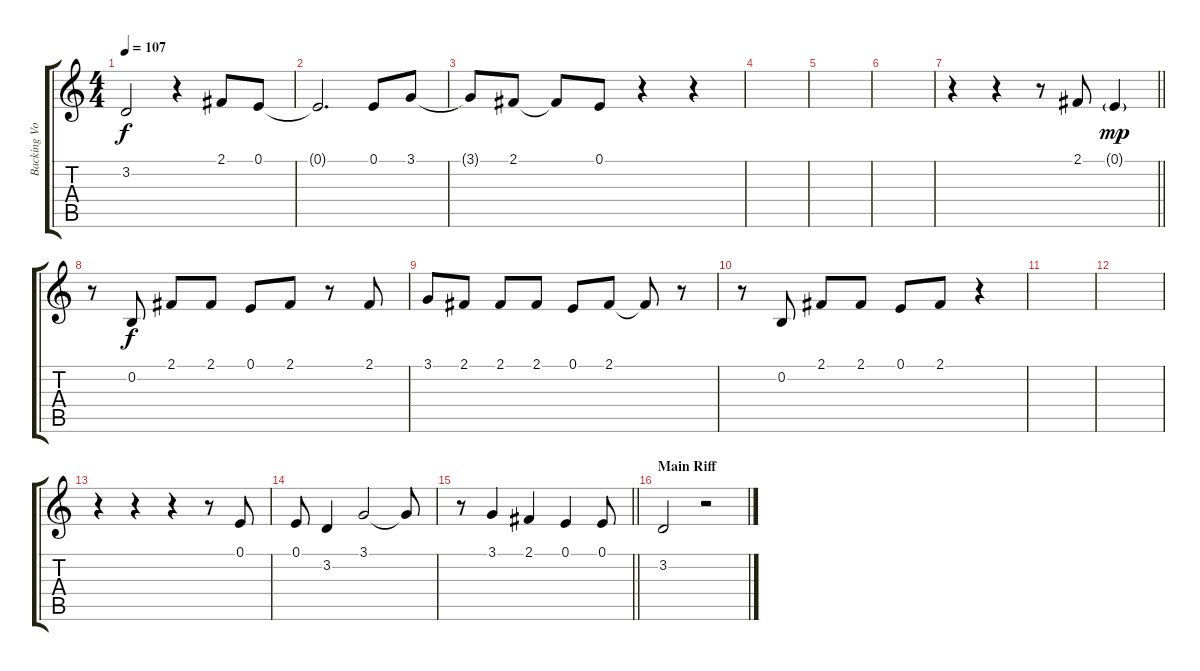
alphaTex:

\track ("Backing Vocals" "Backing Vo") {instrument lead6voice}
\staff {score tabs}
\tuning (E4 B3 G3 D3 A2 E2) {hide}
\ts (4 4)
\tempo 107
\clef g2
\ks c
3.2{t}.2{dy f} r.4 2.1.8 0.1.8 |
0.1{t}.2{d} 0.1.8 3.1.8 |
3.1{t}.8 2.1.8 2.1{t}.8 0.1.8 r.4 r.4 |
|
|
|
\barLineRight lightlight
r.4 r.4 r.8 2.1.8 0.1{g}.4{dy mp} |
\section ("" "")
r.8 0.2.8{dy f} 2.1.8 2.1.8 0.1.8 2.1.8 r.8 2.1.8 |
3.1.8 2.1.8 2.1.8 2.1.8 0.1.8 2.1.8 2.1{t}.8 r.8 |
r.8 0.2.8 2.1.8 2.1.8 0.1.8 2.1.8 r.4 |
|
|
r.4 r.4 r.4 r.8 0.1.8 |
0.1.8 3.2.4 3.1.2 3.1{t}.8 |
\barLineRight lightlight
r.8 3.1.4 2.1.4 0.1.4 0.1.8 |
\section ("" "Main Riff")
3.2.2 r.2
